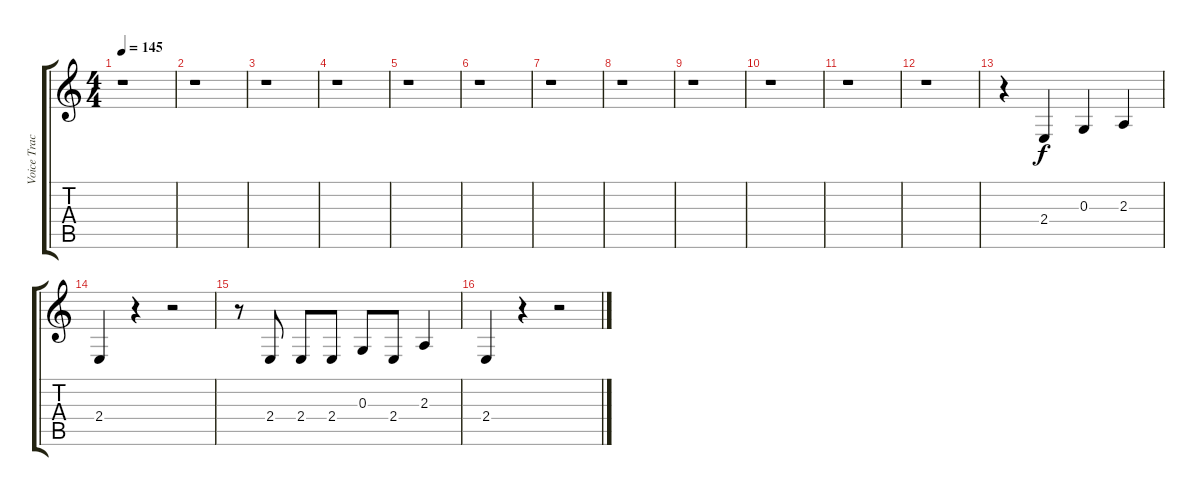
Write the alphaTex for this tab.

\track ("Voice Track" "Voice Trac") {instrument oboe}
\staff {score tabs}
\tuning (E4 B3 G3 D3 A2 E2) {hide}
\ts (4 4)
\tempo 145
\clef g2
\ks c
r.1{dy f instrument oboe} |
r.1 |
r.1 |
r.1 |
r.1 |
r.1 |
r.1 |
r.1 |
r.1 |
r.1 |
r.1 |
r.1 |
r.4 2.4.4 0.3.4 2.3.4 |
2.4.4 r.4 r.2 |
r.8 2.4.8 2.4.8 2.4.8 0.3.8 2.4.8 2.3.4 |
2.4.4 r.4 r.2
